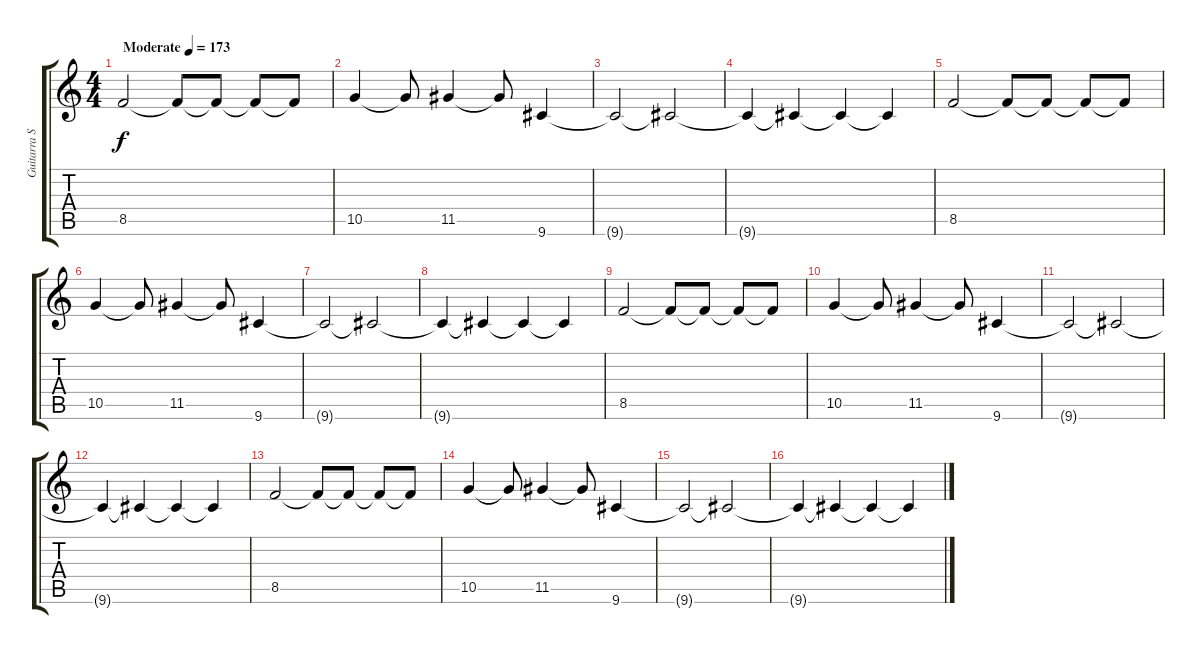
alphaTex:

\track ("Guitarra Solo" "Guitarra S") {instrument overdrivenguitar}
\staff {score tabs}
\tuning (E4 B3 G3 D3 A2 E2) {hide}
\ts (4 4)
\tempo (173 "Moderate")
\clef g2
\ks c
8.5.2{dy f instrument overdrivenguitar} 8.5{t}.8 8.5{t}.8 8.5{t}.8 8.5{t}.8 |
10.5.4 10.5{t}.8 11.5.4 11.5{t}.8 9.6.4 |
9.6{t}.2 9.6{t}.2 |
9.6{t}.4 9.6{t}.4 9.6{t}.4 9.6{t}.4 |
8.5.2 8.5{t}.8 8.5{t}.8 8.5{t}.8 8.5{t}.8 |
10.5.4 10.5{t}.8 11.5.4 11.5{t}.8 9.6.4 |
9.6{t}.2 9.6{t}.2 |
9.6{t}.4 9.6{t}.4 9.6{t}.4 9.6{t}.4 |
8.5.2{volume 8} 8.5{t}.8 8.5{t}.8 8.5{t}.8 8.5{t}.8 |
10.5.4 10.5{t}.8 11.5.4 11.5{t}.8 9.6.4 |
9.6{t}.2 9.6{t}.2 |
9.6{t}.4 9.6{t}.4 9.6{t}.4 9.6{t}.4 |
8.5.2 8.5{t}.8 8.5{t}.8 8.5{t}.8 8.5{t}.8 |
10.5.4 10.5{t}.8 11.5.4 11.5{t}.8 9.6.4 |
9.6{t}.2 9.6{t}.2 |
9.6{t}.4 9.6{t}.4 9.6{t}.4 9.6{t}.4
